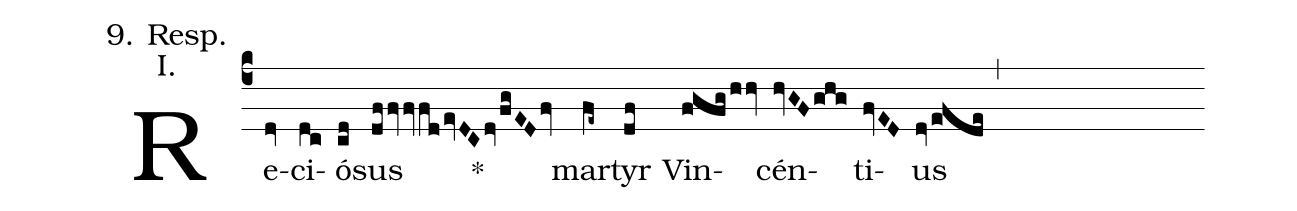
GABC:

annotation: 9. Resp.;
annotation: I.;
%%
(c4)
Re(dv)ci(dc)ó(cd)sus(dffvfvfdevDCdvfgEDfv) *() mar(fe~)tyr(df) Vin(fgfghhv)cén(hvGFghg)ti(fvED)us(dvefde) (,)
